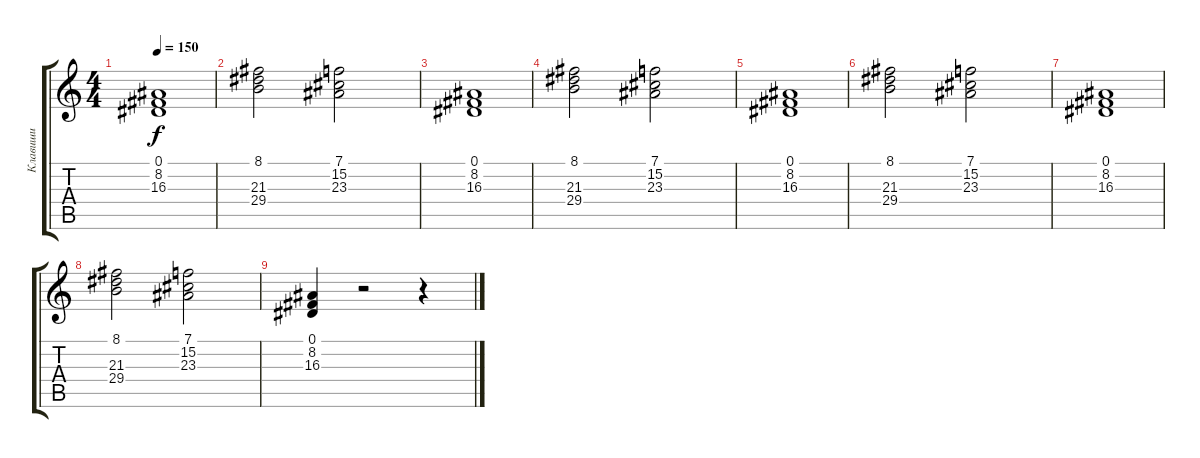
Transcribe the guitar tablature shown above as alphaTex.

\track ("Клавиши" "Клавиши") {instrument choiraahs}
\staff {score tabs}
\tuning (Eb4 Bb3 Gb3 Db3 Ab2 Eb2) {hide}
\ts (4 4)
\tempo 150
\clef g2
\ks c
(0.1 8.2 16.3).1{dy f} |
(8.1 21.3 29.4).2 (7.1 15.2 23.3).2 |
(0.1 8.2 16.3).1 |
(8.1 21.3 29.4).2 (7.1 15.2 23.3).2 |
(0.1 8.2 16.3).1 |
(8.1 21.3 29.4).2 (7.1 15.2 23.3).2 |
(0.1 8.2 16.3).1 |
(8.1 21.3 29.4).2 (7.1 15.2 23.3).2 |
(0.1 8.2 16.3).4 r.2 r.4
